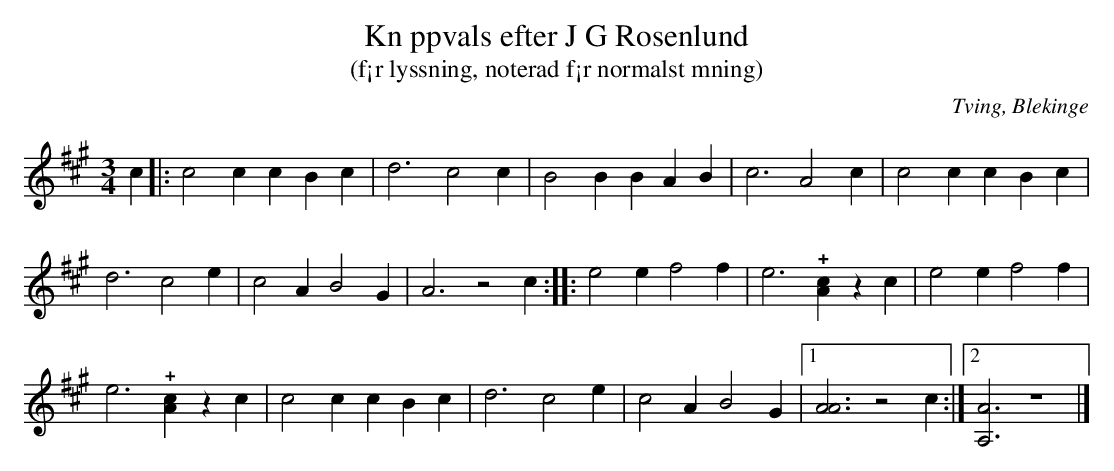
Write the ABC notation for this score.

X:1
T:Kn ppvals efter J G Rosenlund
T:(f¡r lyssning, noterad f¡r normalst mning)
O:Tving, Blekinge
M:3/4
L:1/4
Q:160
K:A
c |: c2 c cBc | d3 c2 c | B2 B BAB | c3 A2 c | c2 c cBc |
d3 c2 e | c2 A B2 G | A3 z2 c :: e2 e f2 f | e3 !+![cA]z c | e2 e f2 f |
e3 !+![cA]z c | c2 c cBc | d3 c2 e | c2 A B2 G |1 [AA]3 z2 c :|2 [A,A]3 z3 |]
